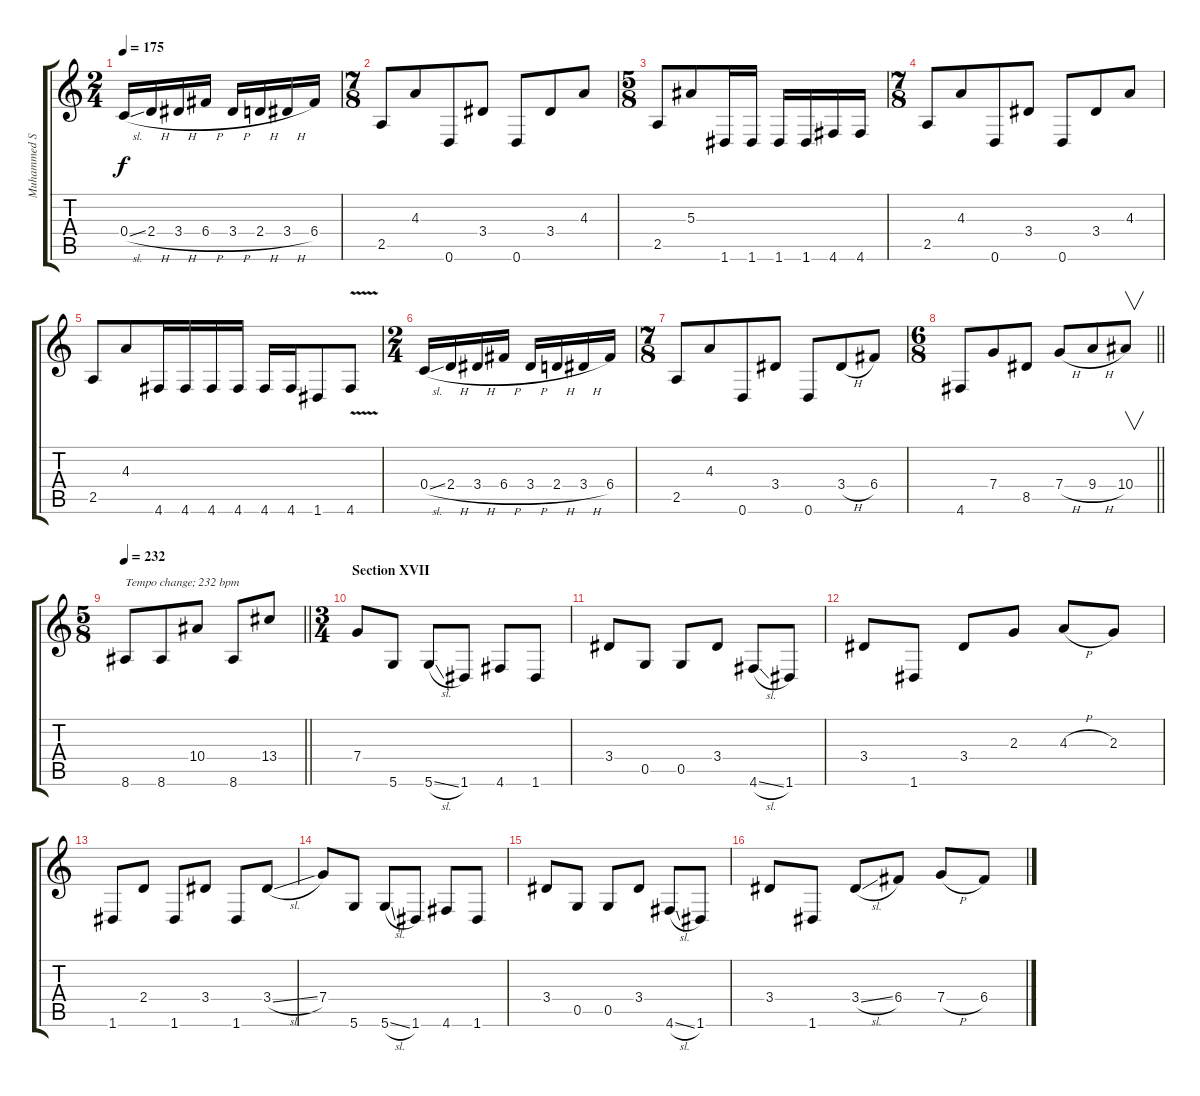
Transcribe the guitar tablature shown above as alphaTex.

\track ("Muhammed Suicmez" "Muhammed S") {instrument distortionguitar}
\staff {score tabs}
\tuning (D4 A3 F3 C3 G2 D2) {hide}
\ts (2 4)
\tempo 175
\clef g2
\ks c
0.4{sl}.16{dy f} 2.4{h}.16 3.4{h}.16 6.4{h}.16 3.4{h}.16 2.4{h}.16 3.4{h}.16 6.4.16 |
\ts (7 8)
2.5.8 4.3.8 0.6.8 3.4.8 0.6.8 3.4.8 4.3.8 |
\ts (5 8)
2.5.8 5.3.8 1.6.16 1.6.16 1.6.16 1.6.16 4.6.16 4.6.16 |
\ts (7 8)
2.5.8 4.3.8 0.6.8 3.4.8 0.6.8 3.4.8 4.3.8 |
2.5.8 4.3.8 4.6.16 4.6.16 4.6.16 4.6.16 4.6.16 4.6.16 1.6.8 4.6{v}.8 |
\ts (2 4)
0.4{sl}.16 2.4{h}.16 3.4{h}.16 6.4{h}.16 3.4{h}.16 2.4{h}.16 3.4{h}.16 6.4.16 |
\ts (7 8)
2.5.8 4.3.8 0.6.8 3.4.8 0.6.8 3.4{h}.8 6.4.8 |
\ts (6 8)
\barLineRight lightlight
4.6.8 7.4.8 8.5.8 7.4{h}.8 9.4{h}.8 10.4.8{v} |
\ts (5 8)
\tempo 232
\barLineRight lightlight
8.6.8{txt "Tempo change; 232 bpm"} 8.6.8 10.4.8 8.6.8 13.4.8 |
\ts (3 4)
\section ("" "Section XVII")
7.4.8 5.6.8 5.6{sl}.8 1.6.8 4.6.8 1.6.8 |
3.4.8 0.5.8 0.5.8 3.4.8 4.6{sl}.8 1.6.8 |
3.4.8 1.6.8 3.4.8 2.3.8 4.3{h}.8 2.3.8 |
1.6.8 2.4.8 1.6.8 3.4.8 1.6.8 3.4{sl}.8 |
7.4.8 5.6.8 5.6{sl}.8 1.6.8 4.6.8 1.6.8 |
3.4.8 0.5.8 0.5.8 3.4.8 4.6{sl}.8 1.6.8 |
3.4.8 1.6.8 3.4{sl}.8 6.4.8 7.4{h}.8 6.4.8
